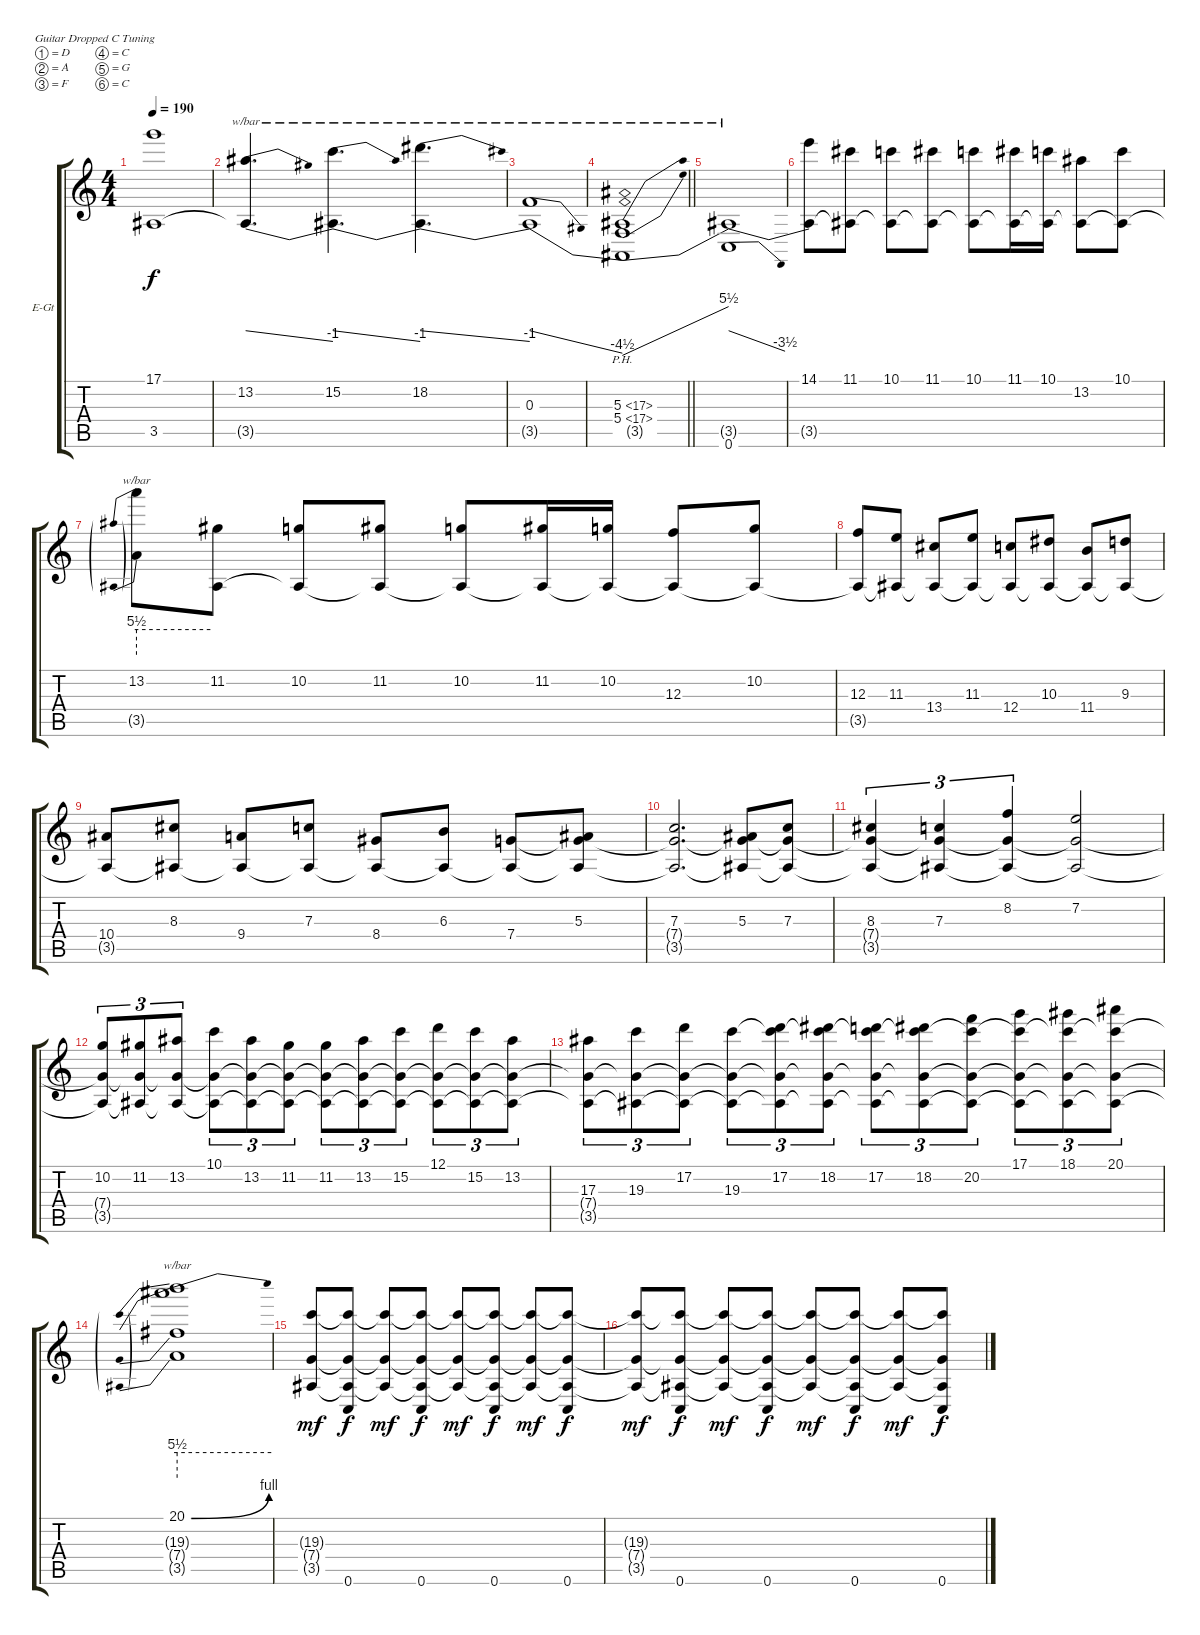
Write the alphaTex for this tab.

\bracketExtendMode groupsimilarinstruments
\firstSystemTrackNameOrientation horizontal
\otherSystemsTrackNameOrientation horizontal
\track ("Track 1" "E-Gt") {instrument distortionguitar}
\staff {score tabs}
\tuning (D4 A3 F3 C3 G2 C2)
\ts (4 4)
\tempo 190
\clef g2
\ks c
(17.1 3.5{t}).1{dy f} |
(13.2 3.5{t}).4{d tbe (dive default 0 0 60 -4)} (15.2 3.5{t}).4{d tbe (dive default 0 0 60 -4)} (18.2 3.5{t}).4{d tbe (dive default 0 0 60 -4)} |
(0.3 3.5{t}).1{tbe (dive default 0 0 60 -18)} |
\barLineRight lightlight
(5.3{ph 12} 5.4{ph 12} 3.5{t}).1{tbe (dive default 0 -24 60 22)} |
(0.6 3.5{t}).1{tbe (dive default 0 0 60 -14)} |
(14.1 3.5{t}).8 (11.1 3.5{t}).8 (10.1 3.5{t}).8 (11.1 3.5{t}).8 (10.1 3.5{t}).8 (11.1 3.5{t}).16 (10.1 3.5{t}).16 (13.2 3.5{t}).8 (10.1 3.5{t}).8 |
(13.2 3.5{t}).8{tbe (predive default 0 22 60 22)} (11.2 3.5{t}).8 (10.2 3.5{t}).8 (11.2 3.5{t}).8 (10.2 3.5{t}).8 (11.2 3.5{t}).16 (10.2 3.5{t}).16 (12.3 3.5{t}).8 (10.2 3.5{t}).8 |
(12.3 3.5{t}).8 (11.3 3.5{t}).8 (13.4 3.5{t}).8 (11.3 3.5{t}).8 (12.4 3.5{t}).8 (10.3 3.5{t}).8 (11.4 3.5{t}).8 (9.3 3.5{t}).8 |
(10.4 3.5{t}).8 (8.3 3.5{t}).8 (9.4 3.5{t}).8 (7.3 3.5{t}).8 (8.4 3.5{t}).8 (6.3 3.5{t}).8 (7.4 3.5{t}).8 (5.3 7.4{t} 3.5{t}).8 |
(7.3 7.4{t} 3.5{t}).2{d} (5.3 7.4{t} 3.5{t}).8 (7.3 7.4{t} 3.5{t}).8 |
(8.3 7.4{t} 3.5{t}).4{tu (3 2)} (7.3 7.4{t} 3.5{t}).4{tu (3 2)} (8.2 7.4{t} 3.5{t}).4{tu (3 2)} (7.2 7.4{t} 3.5{t}).2 |
(10.2 7.4{t} 3.5{t}).8{tu (3 2)} (11.2 7.4{t} 3.5{t}).8{tu (3 2)} (13.2 7.4{t} 3.5{t}).8{tu (3 2)} (10.1 7.4{t} 3.5{t}).8{tu (3 2)} (13.2 7.4{t} 3.5{t}).8{tu (3 2)} (11.2 7.4{t} 3.5{t}).8{tu (3 2)} (11.2 7.4{t} 3.5{t}).8{tu (3 2)} (13.2 7.4{t} 3.5{t}).8{tu (3 2)} (15.2 7.4{t} 3.5{t}).8{tu (3 2)} (12.1 7.4{t} 3.5{t}).8{tu (3 2)} (15.2 7.4{t} 3.5{t}).8{tu (3 2)} (13.2 7.4{t} 3.5{t}).8{tu (3 2)} |
(17.3 7.4{t} 3.5{t}).8{tu (3 2)} (19.3 7.4{t} 3.5{t}).8{tu (3 2)} (17.2 7.4{t} 3.5{t}).8{tu (3 2)} (19.3 7.4{t} 3.5{t}).8{tu (3 2)} (17.2 19.3{t} 7.4{t} 3.5{t}).8{tu (3 2)} (18.2 19.3{t} 7.4{t} 3.5{t}).8{tu (3 2)} (17.2 19.3{t} 7.4{t} 3.5{t}).8{tu (3 2)} (18.2 19.3{t} 7.4{t} 3.5{t}).8{tu (3 2)} (20.2 19.3{t} 7.4{t} 3.5{t}).8{tu (3 2)} (17.1 19.3{t} 7.4{t} 3.5{t}).8{tu (3 2)} (18.1 19.3{t} 7.4{t} 3.5{t}).8{tu (3 2)} (20.1 19.3{t} 7.4{t} 3.5{t}).8{tu (3 2)} |
(20.1{be (bend 0 0 60 4)} 19.3{t} 7.4{t} 3.5{t}).1{tbe (predive default 0 22 60 22)} |
(19.3{t} 7.4{t} 3.5{t}).8{dy mf} (0.6 19.3{t} 7.4{t} 3.5{t}).8{dy f} (19.3{t} 7.4{t} 3.5{t}).8{dy mf} (0.6 19.3{t} 7.4{t} 3.5{t}).8{dy f} (19.3{t} 7.4{t} 3.5{t}).8{dy mf} (0.6 19.3{t} 7.4{t} 3.5{t}).8{dy f} (19.3{t} 7.4{t} 3.5{t}).8{dy mf} (0.6 19.3{t} 7.4{t} 3.5{t}).8{dy f} |
(19.3{t} 7.4{t} 3.5{t}).8{dy mf} (0.6 19.3{t} 7.4{t} 3.5{t}).8{dy f} (19.3{t} 7.4{t} 3.5{t}).8{dy mf} (0.6 19.3{t} 7.4{t} 3.5{t}).8{dy f} (19.3{t} 7.4{t} 3.5{t}).8{dy mf} (0.6 19.3{t} 7.4{t} 3.5{t}).8{dy f} (19.3{t} 7.4{t} 3.5{t}).8{dy mf} (0.6 19.3{t} 7.4{t} 3.5{t}).8{dy f}
